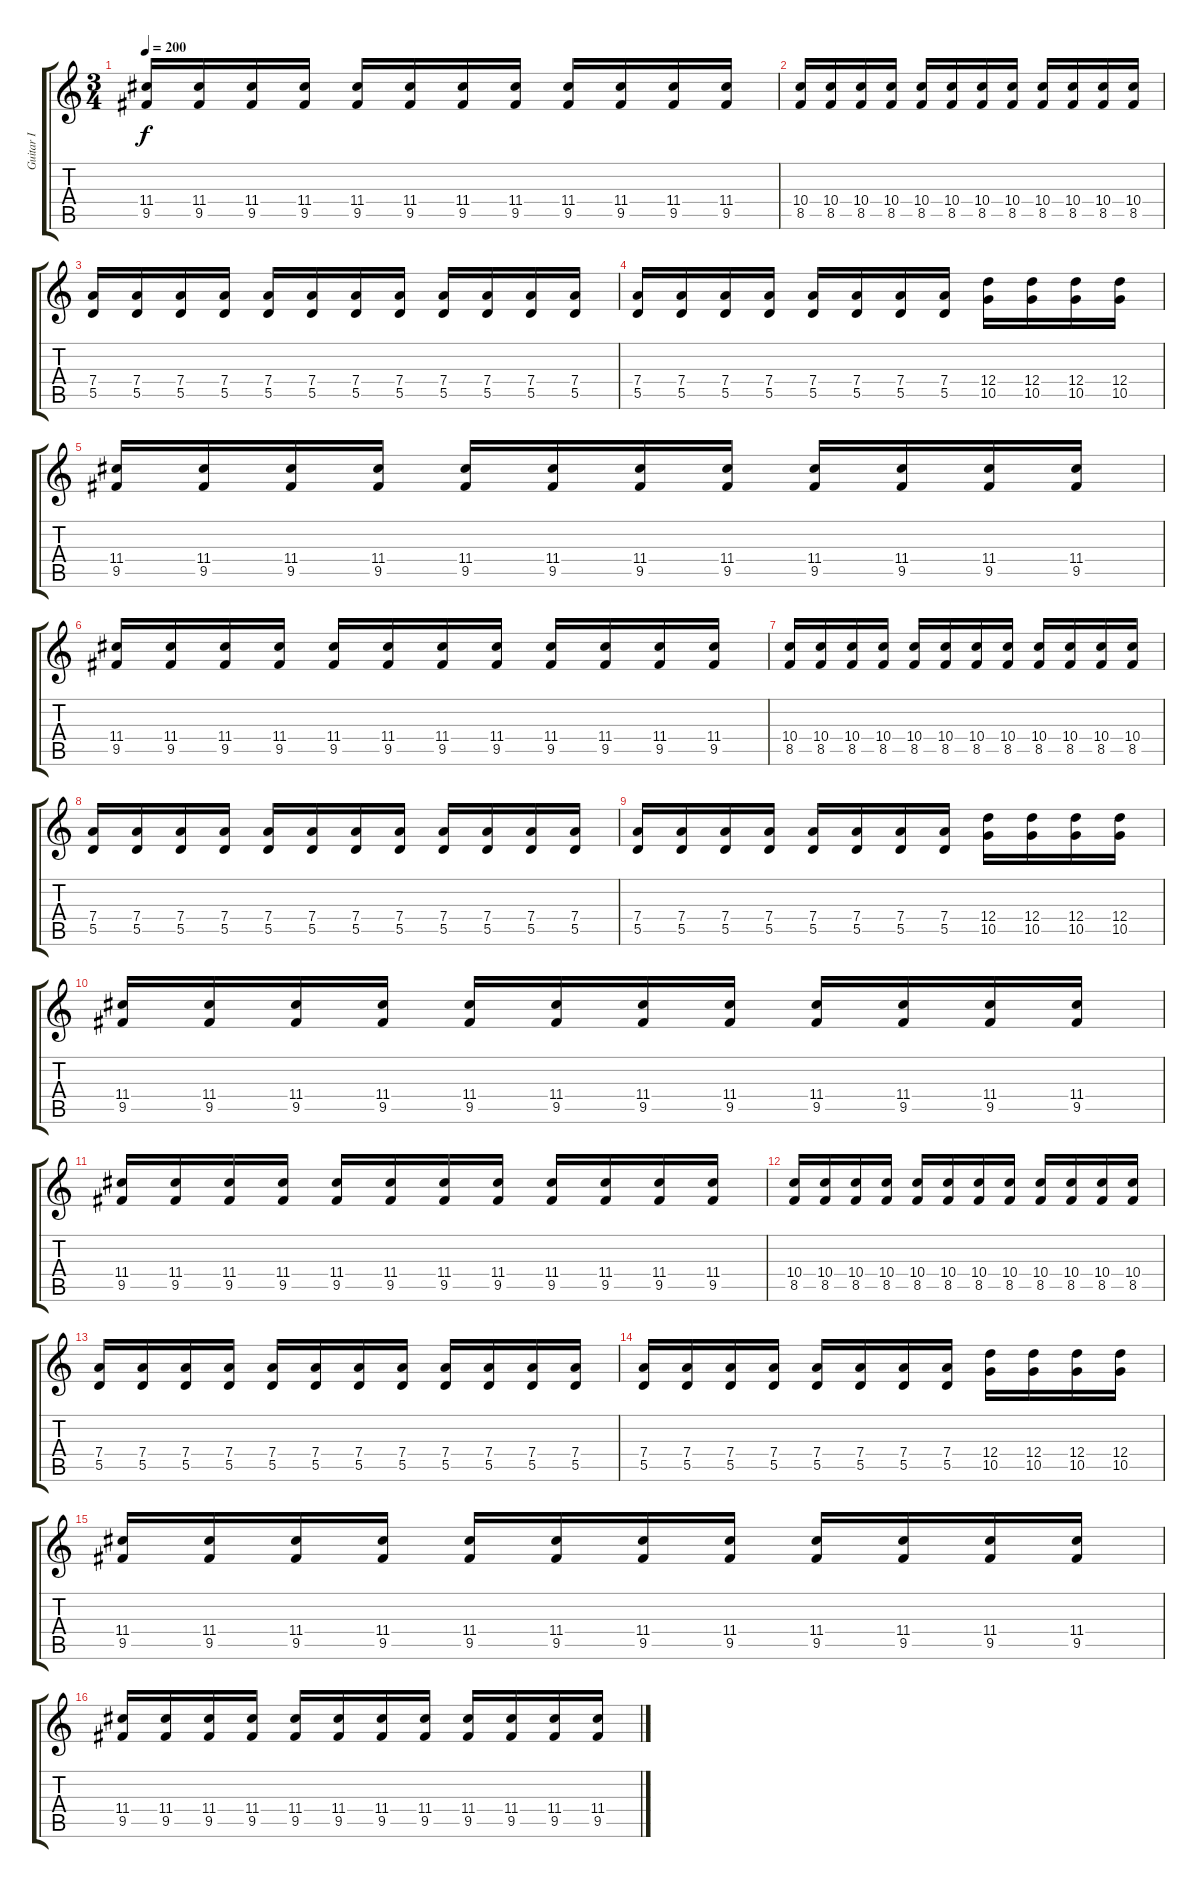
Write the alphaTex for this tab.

\track ("Guitar I" "Guitar I") {instrument distortionguitar}
\staff {score tabs}
\tuning (E4 B3 G3 D3 A2 E2) {hide}
\ts (3 4)
\tempo 200
\clef g2
\ks c
(11.4 9.5).16{dy f} (11.4 9.5).16 (11.4 9.5).16 (11.4 9.5).16 (11.4 9.5).16 (11.4 9.5).16 (11.4 9.5).16 (11.4 9.5).16 (11.4 9.5).16 (11.4 9.5).16 (11.4 9.5).16 (11.4 9.5).16 |
(10.4 8.5).16 (10.4 8.5).16 (10.4 8.5).16 (10.4 8.5).16 (10.4 8.5).16 (10.4 8.5).16 (10.4 8.5).16 (10.4 8.5).16 (10.4 8.5).16 (10.4 8.5).16 (10.4 8.5).16 (10.4 8.5).16 |
(7.4 5.5).16 (7.4 5.5).16 (7.4 5.5).16 (7.4 5.5).16 (7.4 5.5).16 (7.4 5.5).16 (7.4 5.5).16 (7.4 5.5).16 (7.4 5.5).16 (7.4 5.5).16 (7.4 5.5).16 (7.4 5.5).16 |
(7.4 5.5).16 (7.4 5.5).16 (7.4 5.5).16 (7.4 5.5).16 (7.4 5.5).16 (7.4 5.5).16 (7.4 5.5).16 (7.4 5.5).16 (12.4 10.5).16 (12.4 10.5).16 (12.4 10.5).16 (12.4 10.5).16 |
(11.4 9.5).16 (11.4 9.5).16 (11.4 9.5).16 (11.4 9.5).16 (11.4 9.5).16 (11.4 9.5).16 (11.4 9.5).16 (11.4 9.5).16 (11.4 9.5).16 (11.4 9.5).16 (11.4 9.5).16 (11.4 9.5).16 |
(11.4 9.5).16 (11.4 9.5).16 (11.4 9.5).16 (11.4 9.5).16 (11.4 9.5).16 (11.4 9.5).16 (11.4 9.5).16 (11.4 9.5).16 (11.4 9.5).16 (11.4 9.5).16 (11.4 9.5).16 (11.4 9.5).16 |
(10.4 8.5).16 (10.4 8.5).16 (10.4 8.5).16 (10.4 8.5).16 (10.4 8.5).16 (10.4 8.5).16 (10.4 8.5).16 (10.4 8.5).16 (10.4 8.5).16 (10.4 8.5).16 (10.4 8.5).16 (10.4 8.5).16 |
(7.4 5.5).16 (7.4 5.5).16 (7.4 5.5).16 (7.4 5.5).16 (7.4 5.5).16 (7.4 5.5).16 (7.4 5.5).16 (7.4 5.5).16 (7.4 5.5).16 (7.4 5.5).16 (7.4 5.5).16 (7.4 5.5).16 |
(7.4 5.5).16 (7.4 5.5).16 (7.4 5.5).16 (7.4 5.5).16 (7.4 5.5).16 (7.4 5.5).16 (7.4 5.5).16 (7.4 5.5).16 (12.4 10.5).16 (12.4 10.5).16 (12.4 10.5).16 (12.4 10.5).16 |
(11.4 9.5).16 (11.4 9.5).16 (11.4 9.5).16 (11.4 9.5).16 (11.4 9.5).16 (11.4 9.5).16 (11.4 9.5).16 (11.4 9.5).16 (11.4 9.5).16 (11.4 9.5).16 (11.4 9.5).16 (11.4 9.5).16 |
(11.4 9.5).16 (11.4 9.5).16 (11.4 9.5).16 (11.4 9.5).16 (11.4 9.5).16 (11.4 9.5).16 (11.4 9.5).16 (11.4 9.5).16 (11.4 9.5).16 (11.4 9.5).16 (11.4 9.5).16 (11.4 9.5).16 |
(10.4 8.5).16 (10.4 8.5).16 (10.4 8.5).16 (10.4 8.5).16 (10.4 8.5).16 (10.4 8.5).16 (10.4 8.5).16 (10.4 8.5).16 (10.4 8.5).16 (10.4 8.5).16 (10.4 8.5).16 (10.4 8.5).16 |
(7.4 5.5).16 (7.4 5.5).16 (7.4 5.5).16 (7.4 5.5).16 (7.4 5.5).16 (7.4 5.5).16 (7.4 5.5).16 (7.4 5.5).16 (7.4 5.5).16 (7.4 5.5).16 (7.4 5.5).16 (7.4 5.5).16 |
(7.4 5.5).16 (7.4 5.5).16 (7.4 5.5).16 (7.4 5.5).16 (7.4 5.5).16 (7.4 5.5).16 (7.4 5.5).16 (7.4 5.5).16 (12.4 10.5).16 (12.4 10.5).16 (12.4 10.5).16 (12.4 10.5).16 |
(11.4 9.5).16 (11.4 9.5).16 (11.4 9.5).16 (11.4 9.5).16 (11.4 9.5).16 (11.4 9.5).16 (11.4 9.5).16 (11.4 9.5).16 (11.4 9.5).16 (11.4 9.5).16 (11.4 9.5).16 (11.4 9.5).16 |
(11.4 9.5).16 (11.4 9.5).16 (11.4 9.5).16 (11.4 9.5).16 (11.4 9.5).16 (11.4 9.5).16 (11.4 9.5).16 (11.4 9.5).16 (11.4 9.5).16 (11.4 9.5).16 (11.4 9.5).16 (11.4 9.5).16
